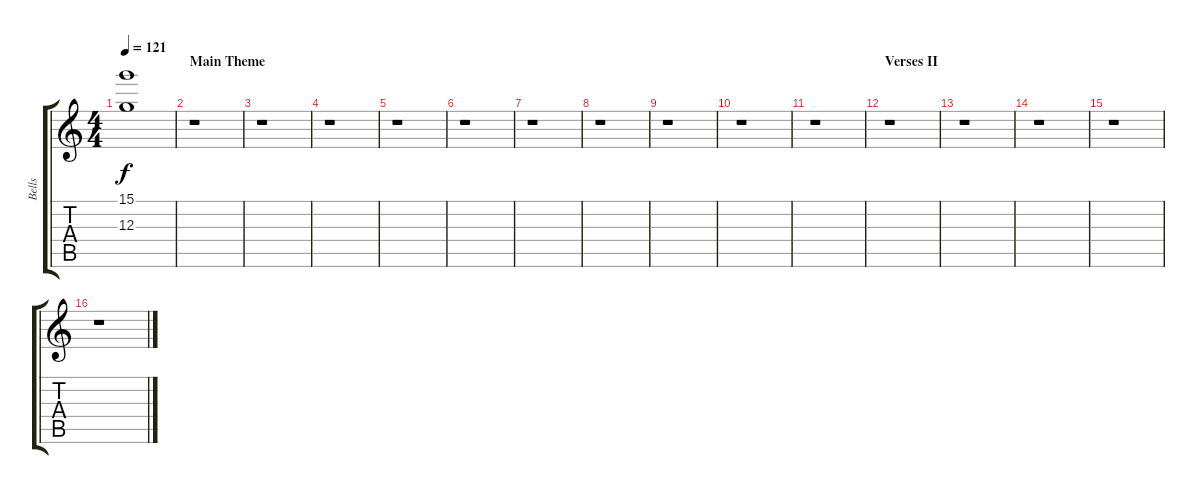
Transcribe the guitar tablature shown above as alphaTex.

\track ("Bells" "Bells") {instrument fx3crystal}
\staff {score tabs}
\tuning (E5 B4 G4 D4 A3 E3) {hide}
\ts (4 4)
\tempo 121
\clef g2
\ks c
(15.1{t} 12.3{t}).1{dy f} |
\section ("" "Main Theme")
r.1 |
r.1 |
r.1 |
r.1 |
r.1 |
r.1 |
r.1 |
r.1 |
r.1 |
r.1 |
\section ("" "Verses II")
r.1 |
r.1 |
r.1 |
r.1 |
r.1
